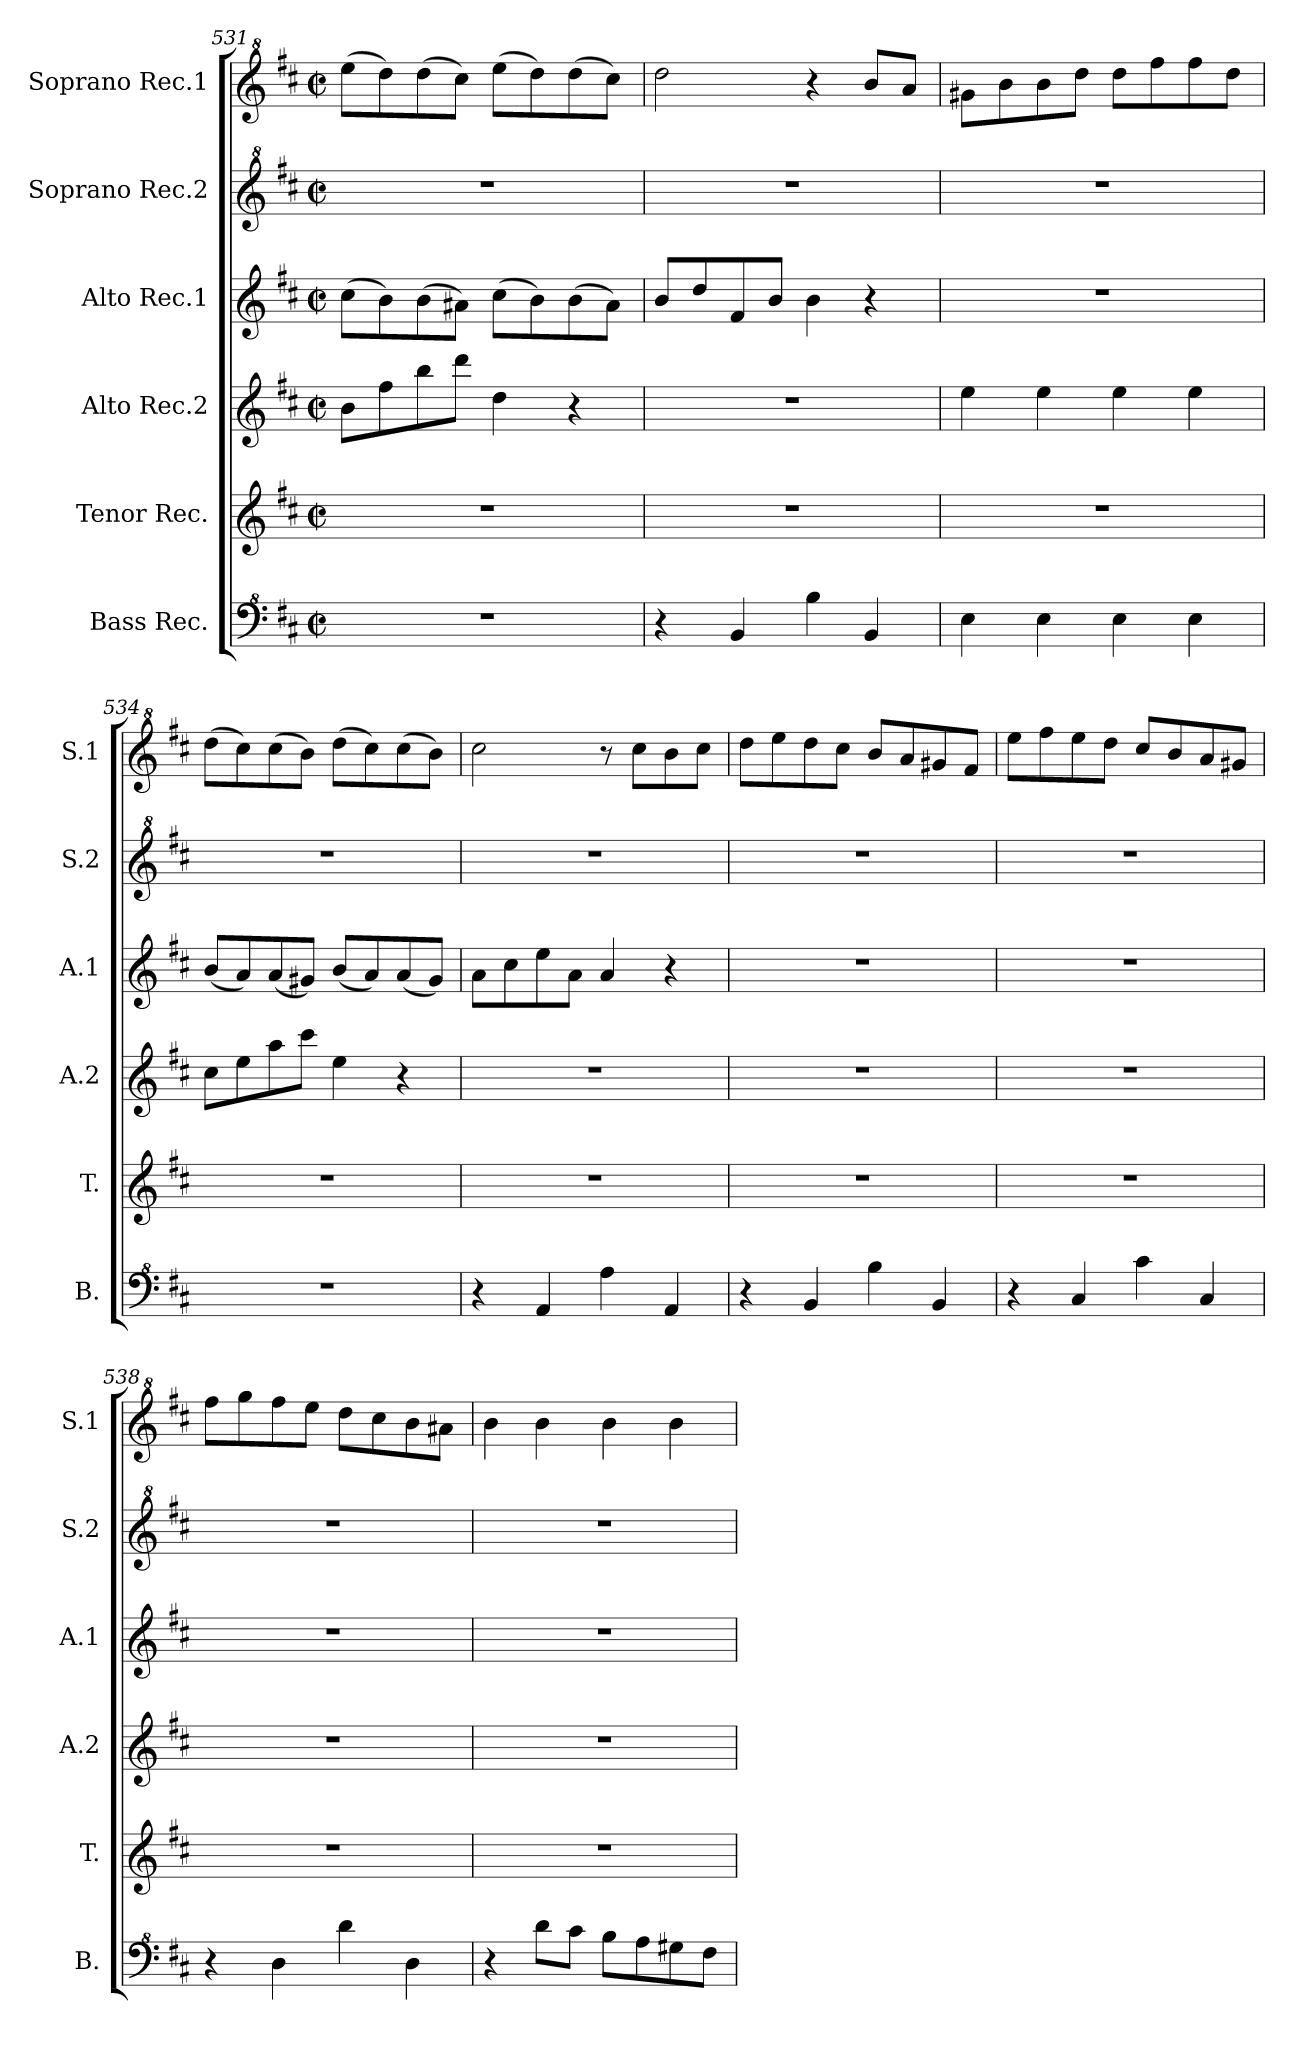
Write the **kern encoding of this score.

**kern	**kern	**kern	**kern	**kern	**kern
*part6	*part5	*part4	*part3	*part2	*part1
*staff6	*staff5	*staff4	*staff3	*staff2	*staff1
*I"Bass Rec.	*I"Tenor Rec.	*I"Alto Rec.2	*I"Alto Rec.1	*I"Soprano Rec.2	*I"Soprano Rec.1
*I'B.	*I'T.	*I'A.2	*I'A.1	*I'S.2	*I'S.1
*clefF^4	*clefG2	*clefG2	*clefG2	*clefG^2	*clefG^2
*k[f#c#]	*k[f#c#]	*k[f#c#]	*k[f#c#]	*k[f#c#]	*k[f#c#]
*D:	*D:	*D:	*D:	*D:	*D:
*M2/2	*M2/2	*M2/2	*M2/2	*M2/2	*M2/2
*met(c|)	*met(c|)	*met(c|)	*met(c|)	*met(c|)	*met(c|)
=531	=531	=531	=531	=531	=531
1r	1r	8b\L	(>8cc#\L	1r	(>8eee\L
.	.	8ff#\	8b\)	.	8ddd\)
.	.	8bb\	(>8b\	.	(>8ddd\
.	.	8ddd\J	8a#X\J)	.	8ccc#\J)
.	.	4dd\	(>8cc#\L	.	(>8eee\L
.	.	.	8b\)	.	8ddd\)
.	.	4r	(>8b\	.	(>8ddd\
.	.	.	8a#\J)	.	8ccc#\J)
=532	=532	=532	=532	=532	=532
4r	1r	1r	8b/L	1r	2ddd\
.	.	.	8dd/	.	.
4B/	.	.	8f#/	.	.
.	.	.	8b/J	.	.
4b\	.	.	4b\	.	4r
4B/	.	.	4r	.	8bb/L
.	.	.	.	.	8aa/J
=533	=533	=533	=533	=533	=533
4e\	1r	4ee\	1r	1r	8gg#X\L
.	.	.	.	.	8bb\
4e\	.	4ee\	.	.	8bb\
.	.	.	.	.	8ddd\J
4e\	.	4ee\	.	.	8ddd\L
.	.	.	.	.	8fff#\
4e\	.	4ee\	.	.	8fff#\
.	.	.	.	.	8ddd\J
=534	=534	=534	=534	=534	=534
1r	1r	8cc#\L	(8b/L	1r	(>8ddd\L
.	.	8ee\	8a/)	.	8ccc#\)
.	.	8aa\	(8a/	.	(>8ccc#\
.	.	8ccc#\J	8g#X/J)	.	8bb\J)
.	.	4ee\	(8b/L	.	(>8ddd\L
.	.	.	8a/)	.	8ccc#\)
.	.	4r	(8a/	.	(>8ccc#\
.	.	.	8g#/J)	.	8bb\J)
=535	=535	=535	=535	=535	=535
4r	1r	1r	8a\L	1r	2ccc#\
.	.	.	8cc#\	.	.
4A/	.	.	8ee\	.	.
.	.	.	8a\J	.	.
4a\	.	.	4a/	.	8r
.	.	.	.	.	8ccc#\L
4A/	.	.	4r	.	8bb\
.	.	.	.	.	8ccc#\J
=536	=536	=536	=536	=536	=536
4r	1r	1r	1r	1r	8ddd\L
.	.	.	.	.	8eee\
4B/	.	.	.	.	8ddd\
.	.	.	.	.	8ccc#\J
4b\	.	.	.	.	8bb/L
.	.	.	.	.	8aa/
4B/	.	.	.	.	8gg#X/
.	.	.	.	.	8ff#/J
=537	=537	=537	=537	=537	=537
4r	1r	1r	1r	1r	8eee\L
.	.	.	.	.	8fff#\
4c#/	.	.	.	.	8eee\
.	.	.	.	.	8ddd\J
4cc#\	.	.	.	.	8ccc#/L
.	.	.	.	.	8bb/
4c#/	.	.	.	.	8aa/
.	.	.	.	.	8gg#X/J
!!LO:PB:g=z
=538	=538	=538	=538	=538	=538
4r	1r	1r	1r	1r	8fff#\L
.	.	.	.	.	8ggg\
4d\	.	.	.	.	8fff#\
.	.	.	.	.	8eee\J
4dd\	.	.	.	.	8ddd\L
.	.	.	.	.	8ccc#\
4d\	.	.	.	.	8bb\
.	.	.	.	.	8aa#X\J
=539	=539	=539	=539	=539	=539
4r	1r	1r	1r	1r	4bb\
8dd\L	.	.	.	.	4bb\
8cc#\J	.	.	.	.	.
8b\L	.	.	.	.	4bb\
8a\	.	.	.	.	.
8g#X\	.	.	.	.	4bb\
8f#\J	.	.	.	.	.
=	=	=	=	=	=
*-	*-	*-	*-	*-	*-
